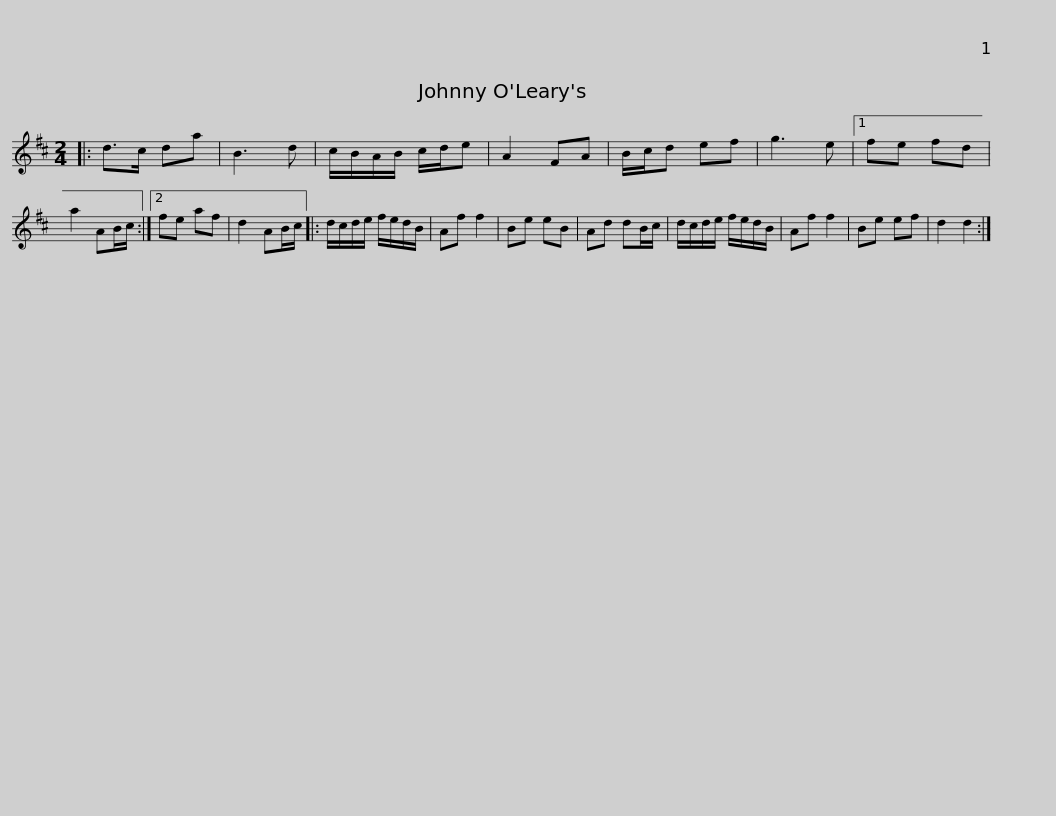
X:1
L:1/8
M:2/4
I:linebreak $
K:D
V:1 treble
V:1
|: d>c da | B3 d | c/B/A/B/ c/d/e | A2 FA | B/c/d ef | %5
 g3 e |1 fe fd | a2 AB/c/ :|2 fe af | d2 AB/c/ |:$ %10
 d/c/d/e/ f/e/d/B/ | Af f2 | Be eB | Ad dB/c/ | d/c/d/e/ f/e/d/B/ | %15
 Af f2 | Be ef | d2 d2 :| %18
